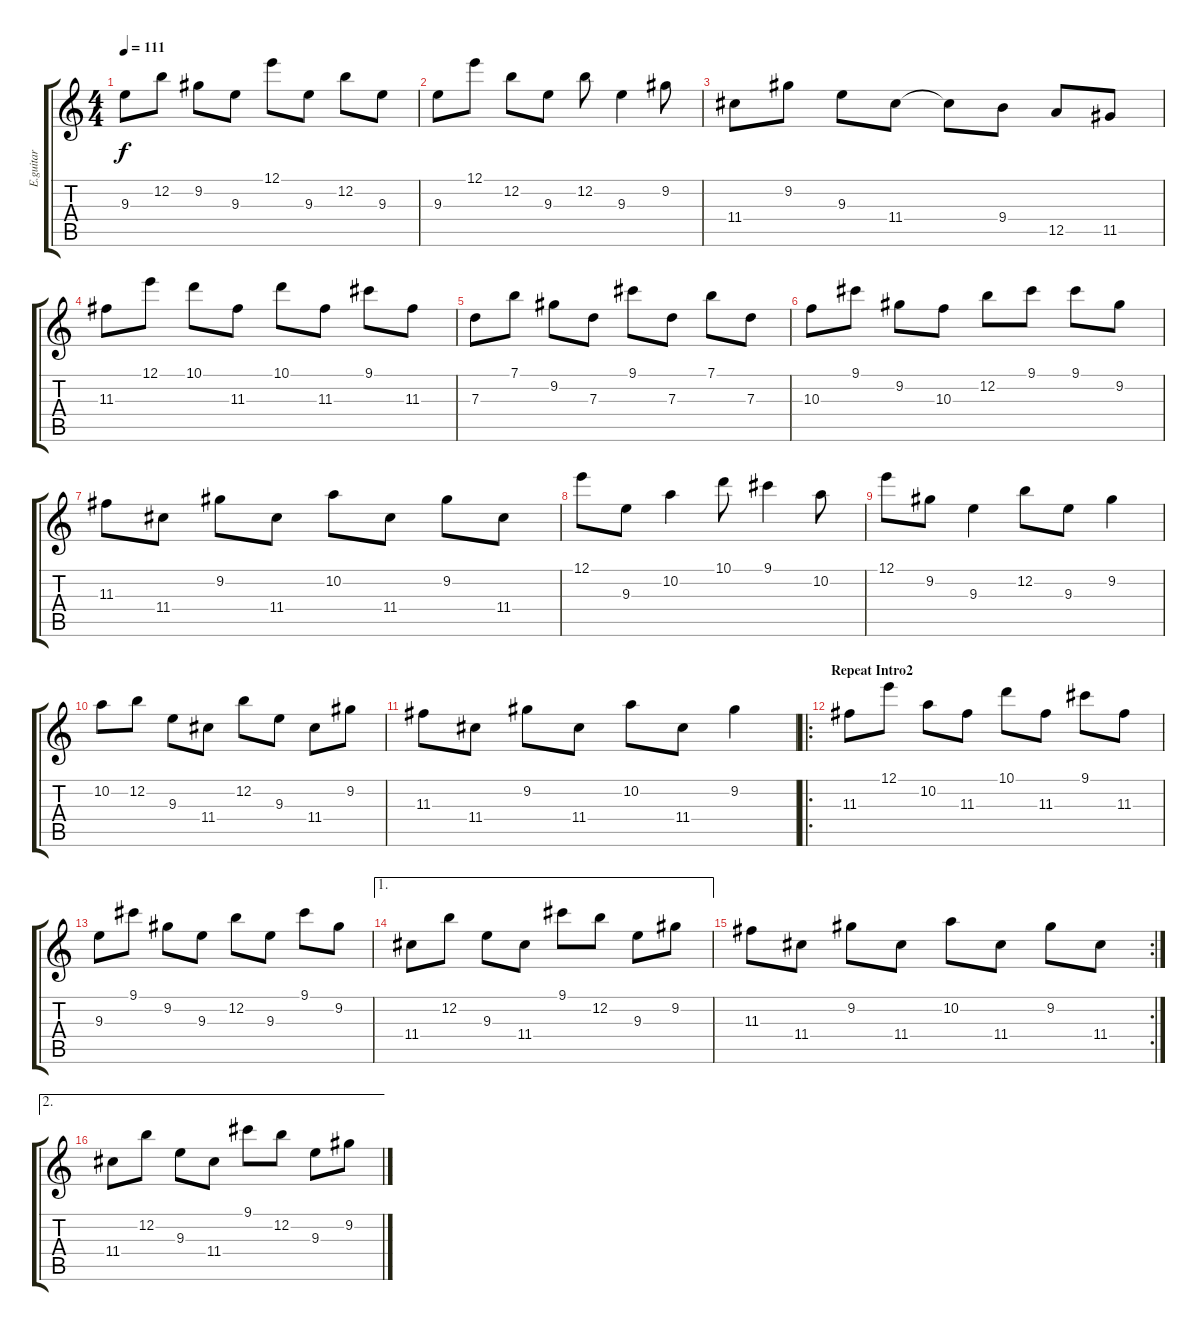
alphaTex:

\track ("E.guitar" "E.guitar") {instrument electricguitarmuted}
\staff {score tabs}
\tuning (E4 B3 G3 D3 A2 E2) {hide}
\ts (4 4)
\tempo 111
\clef g2
\ks c
9.3.8{dy f} 12.2.8 9.2.8 9.3.8 12.1.8 9.3.8 12.2.8 9.3.8 |
9.3.8 12.1.8 12.2.8 9.3.8 12.2.8 9.3.4 9.2.8 |
11.4.8 9.2.8 9.3.8 11.4.8 11.4{t}.8 9.4.8 12.5.8 11.5.8 |
11.3.8 12.1.8 10.1.8 11.3.8 10.1.8 11.3.8 9.1.8 11.3.8 |
7.3.8 7.1.8 9.2.8 7.3.8 9.1.8 7.3.8 7.1.8 7.3.8 |
10.3.8 9.1.8 9.2.8 10.3.8 12.2.8 9.1.8 9.1.8 9.2.8 |
11.3.8 11.4.8 9.2.8 11.4.8 10.2.8 11.4.8 9.2.8 11.4.8 |
12.1.8 9.3.8 10.2.4 10.1.8 9.1.4 10.2.8 |
12.1.8 9.2.8 9.3.4 12.2.8 9.3.8 9.2.4 |
10.2.8 12.2.8 9.3.8 11.4.8 12.2.8 9.3.8 11.4.8 9.2.8 |
11.3.8 11.4.8 9.2.8 11.4.8 10.2.8 11.4.8 9.2.4 |
\ro
\section ("" "Repeat Intro2")
11.3.8 12.1.8 10.2.8 11.3.8 10.1.8 11.3.8 9.1.8 11.3.8 |
9.3.8 9.1.8 9.2.8 9.3.8 12.2.8 9.3.8 9.1.8 9.2.8 |
\ae 1
11.4.8 12.2.8 9.3.8 11.4.8 9.1.8 12.2.8 9.3.8 9.2.8 |
\rc 2
11.3.8 11.4.8 9.2.8 11.4.8 10.2.8 11.4.8 9.2.8 11.4.8 |
\ae 2
11.4.8 12.2.8 9.3.8 11.4.8 9.1.8 12.2.8 9.3.8 9.2.8
